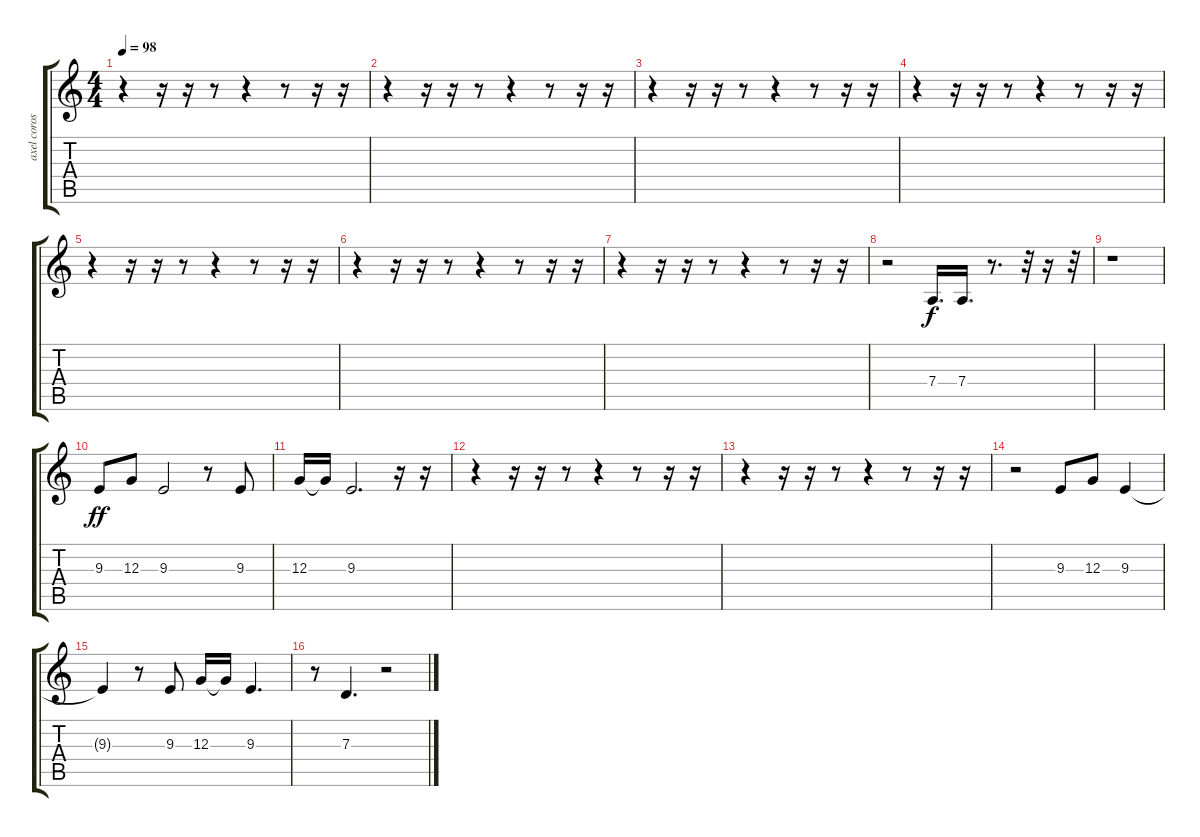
\track ("axel coros" "axel coros") {instrument clarinet}
\staff {score tabs}
\tuning (E4 B3 G3 D3 A2 E2) {hide}
\ts (4 4)
\tempo 98
\clef g2
\ks c
r.4{dy ff} r.16 r.16 r.8 r.4 r.8 r.16 r.16 |
r.4 r.16 r.16 r.8 r.4 r.8 r.16 r.16 |
r.4 r.16 r.16 r.8 r.4 r.8 r.16 r.16 |
r.4 r.16 r.16 r.8 r.4 r.8 r.16 r.16 |
r.4 r.16 r.16 r.8 r.4 r.8 r.16 r.16 |
r.4 r.16 r.16 r.8 r.4 r.8 r.16 r.16 |
r.4 r.16 r.16 r.8 r.4 r.8 r.16 r.16 |
r.2 7.4.16{d dy f} 7.4.16{d} r.8{d} r.32 r.16 r.32 |
r.1 |
9.3.8{dy ff} 12.3.8 9.3.2 r.8 9.3.8 |
12.3.16 12.3{t}.16 9.3.2{d} r.16 r.16 |
r.4 r.16 r.16 r.8 r.4 r.8 r.16 r.16 |
r.4 r.16 r.16 r.8 r.4 r.8 r.16 r.16 |
r.2 9.3.8 12.3.8 9.3.4 |
9.3{t}.4 r.8 9.3.8 12.3.16 12.3{t}.16 9.3.4{d} |
r.8 7.3.4{d} r.2
